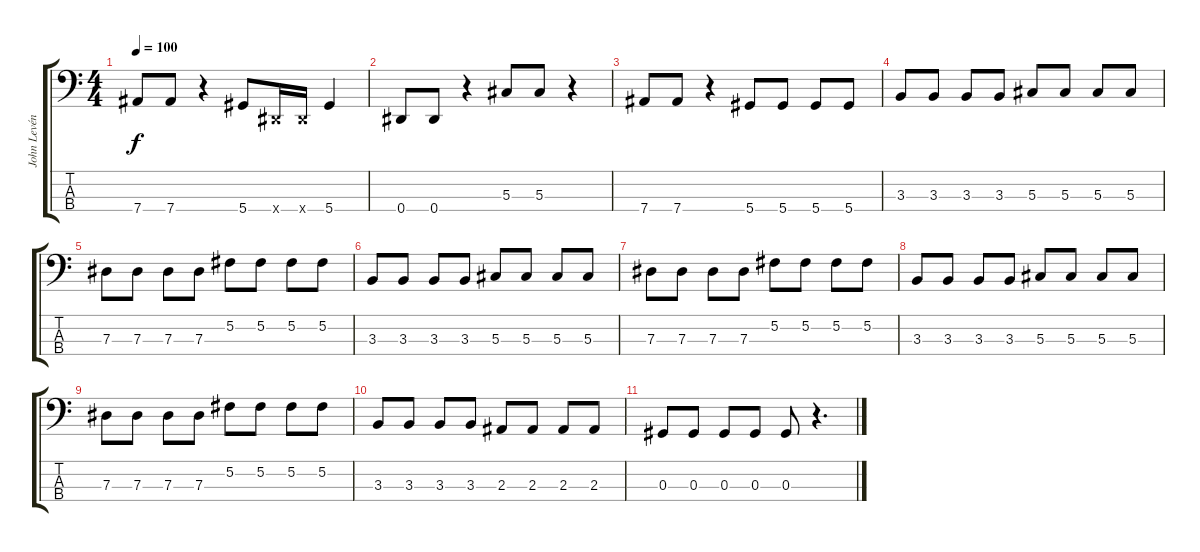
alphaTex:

\track ("John Levén" "John Levén") {instrument electricbassfinger}
\staff {score tabs}
\tuning (Gb2 Db2 Ab1 Eb1) {hide}
\ts (4 4)
\tempo 100
\clef f4
\ks c
7.4.8{dy f} 7.4.8 r.4 5.4.8 0.4{x}.16 0.4{x}.16 5.4.4 |
0.4.8 0.4.8 r.4 5.3.8 5.3.8 r.4 |
7.4.8 7.4.8 r.4 5.4.8 5.4.8 5.4.8 5.4.8 |
3.3.8 3.3.8 3.3.8 3.3.8 5.3.8 5.3.8 5.3.8 5.3.8 |
7.3.8 7.3.8 7.3.8 7.3.8 5.2.8 5.2.8 5.2.8 5.2.8 |
3.3.8 3.3.8 3.3.8 3.3.8 5.3.8 5.3.8 5.3.8 5.3.8 |
7.3.8 7.3.8 7.3.8 7.3.8 5.2.8 5.2.8 5.2.8 5.2.8 |
3.3.8 3.3.8 3.3.8 3.3.8 5.3.8 5.3.8 5.3.8 5.3.8 |
7.3.8 7.3.8 7.3.8 7.3.8 5.2.8 5.2.8 5.2.8 5.2.8 |
3.3.8 3.3.8 3.3.8 3.3.8 2.3.8 2.3.8 2.3.8 2.3.8 |
0.3.8 0.3.8 0.3.8 0.3.8 0.3.8 r.4{d}
